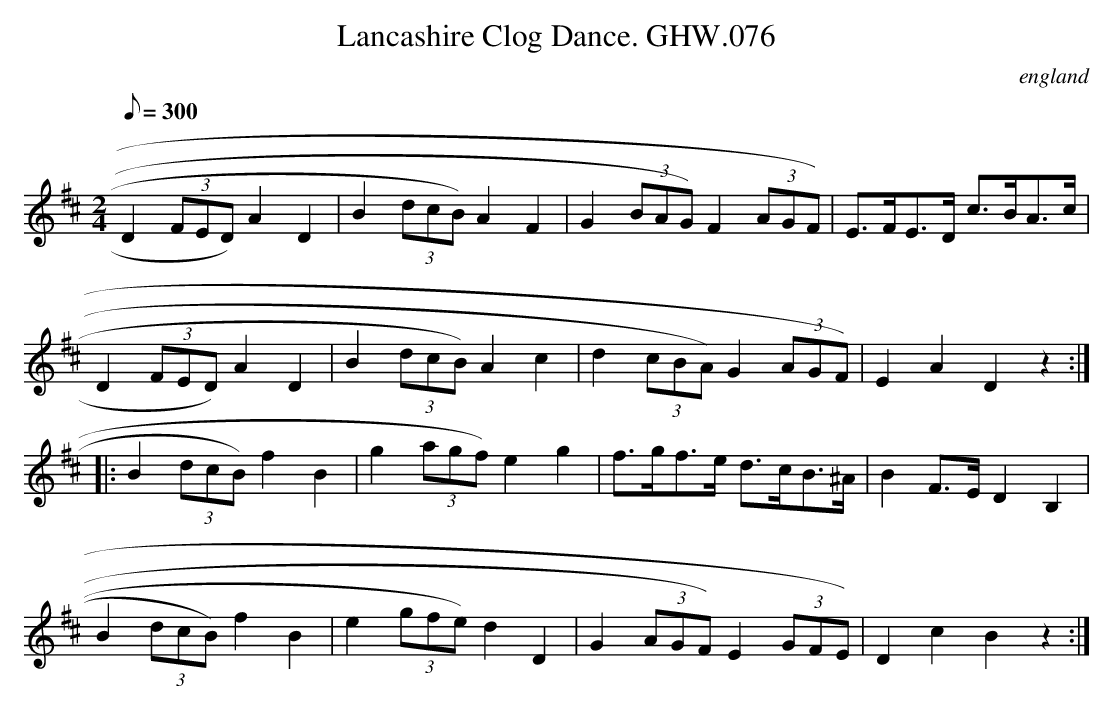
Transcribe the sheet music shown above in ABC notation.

X:1
T:Lancashire Clog Dance. GHW.076
O:england
M:2/4
L:1/8
Q:300
K:D
D2 (3FED) A2 D2|B2 (3dcB) A2 F2|G2 (3BAG) F2 (3AGF)|E>FE>D c>BA>c|
D2 (3FED) A2 D2|B2 (3dcB) A2 c2|d2 (3cBA) G2 (3AGF)|E2A2 D2 z2:|
|:B2 (3dcB) f2B2|g2 (3agf) e2 g2|f>gf>e d>cB>^A|B2 F>E D2 B,2|
B2 (3dcB) f2 B2|e2 (3gfe) d2 D2|G2 (3AGF) E2 (3GFE)|D2c2B2 z2:|
